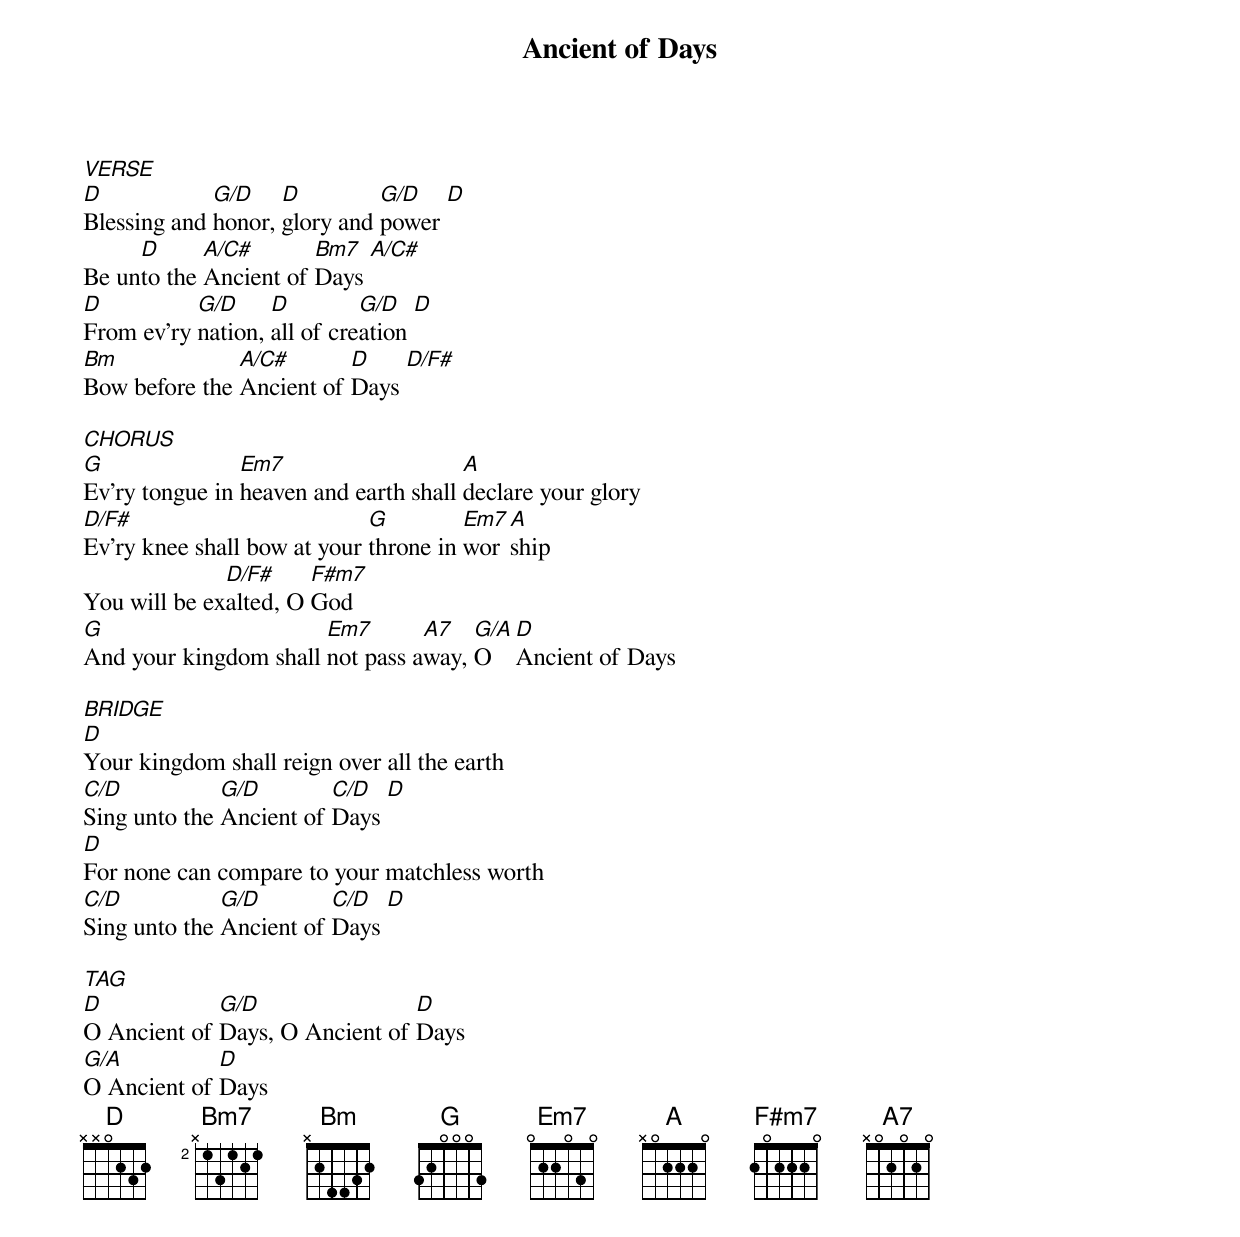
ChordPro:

{title: Ancient of Days}
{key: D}
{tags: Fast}
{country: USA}

[VERSE]
[D]Blessing and [G/D]honor, [D]glory and [G/D]power [D]
Be un[D]to the [A/C#]Ancient of [Bm7]Days [A/C#]
[D]From ev’ry [G/D]nation, [D]all of cre[G/D]ation [D]
[Bm]Bow before the [A/C#]Ancient of [D]Days [D/F#]

[CHORUS]
[G]Ev’ry tongue in [Em7]heaven and earth shall [A]declare your glory
[D/F#]Ev’ry knee shall bow at your [G]throne in [Em7]wor[A]ship
You will be ex[D/F#]alted, O [F#m7]God
[G]And your kingdom shall [Em7]not pass a[A7]way, [G/A]O [D]Ancient of Days

[BRIDGE]
[D]Your kingdom shall reign over [ ]all the [ ]earth
[C/D]Sing unto the [G/D]Ancient of [C/D]Days [D]
[D]For none can compare to your [ ]matchless [ ]worth
[C/D]Sing unto the [G/D]Ancient of [C/D]Days [D]

[TAG]
[D]O Ancient of [G/D]Days, O Ancient of [D]Days
[G/A]O Ancient of [D]Days
